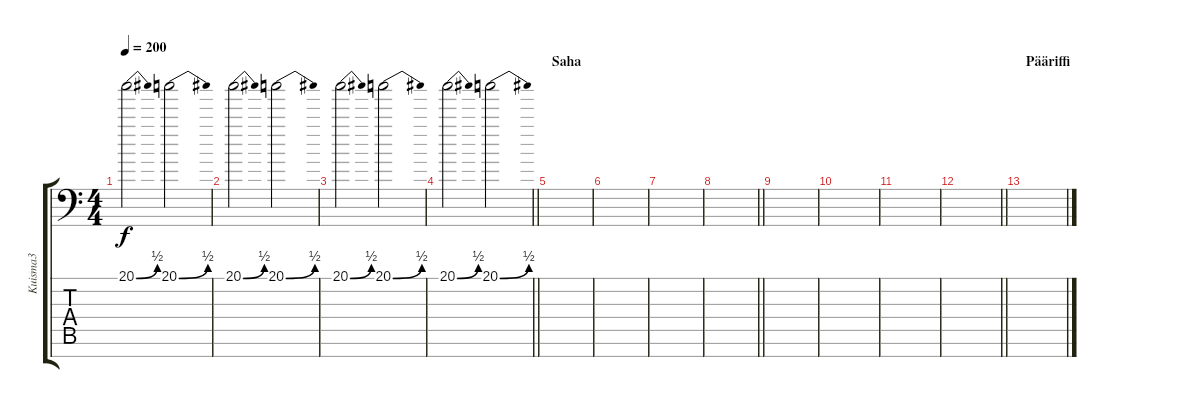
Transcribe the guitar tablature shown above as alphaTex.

\track ("Kuisma3" "Kuisma3") {instrument distortionguitar}
\staff {score tabs}
\tuning (E4 B3 G3 D3 A2 D2 A1) {hide}
\ts (4 4)
\tempo 200
\clef f4
\ks c
20.1{be (bend 0 0 60 2)}.2{dy f volume 8} 20.1{be (bend 0 0 60 2)}.2 |
20.1{be (bend 0 0 60 2)}.2 20.1{be (bend 0 0 60 2)}.2 |
20.1{be (bend 0 0 60 2)}.2 20.1{be (bend 0 0 60 2)}.2 |
\barLineRight lightlight
20.1{be (bend 0 0 60 2)}.2 20.1{be (bend 0 0 60 2)}.2 |
\section ("" "Saha")
|
|
|
\barLineRight lightlight
|
|
|
|
\barLineRight lightlight
|
\section ("" "Pääriffi")
